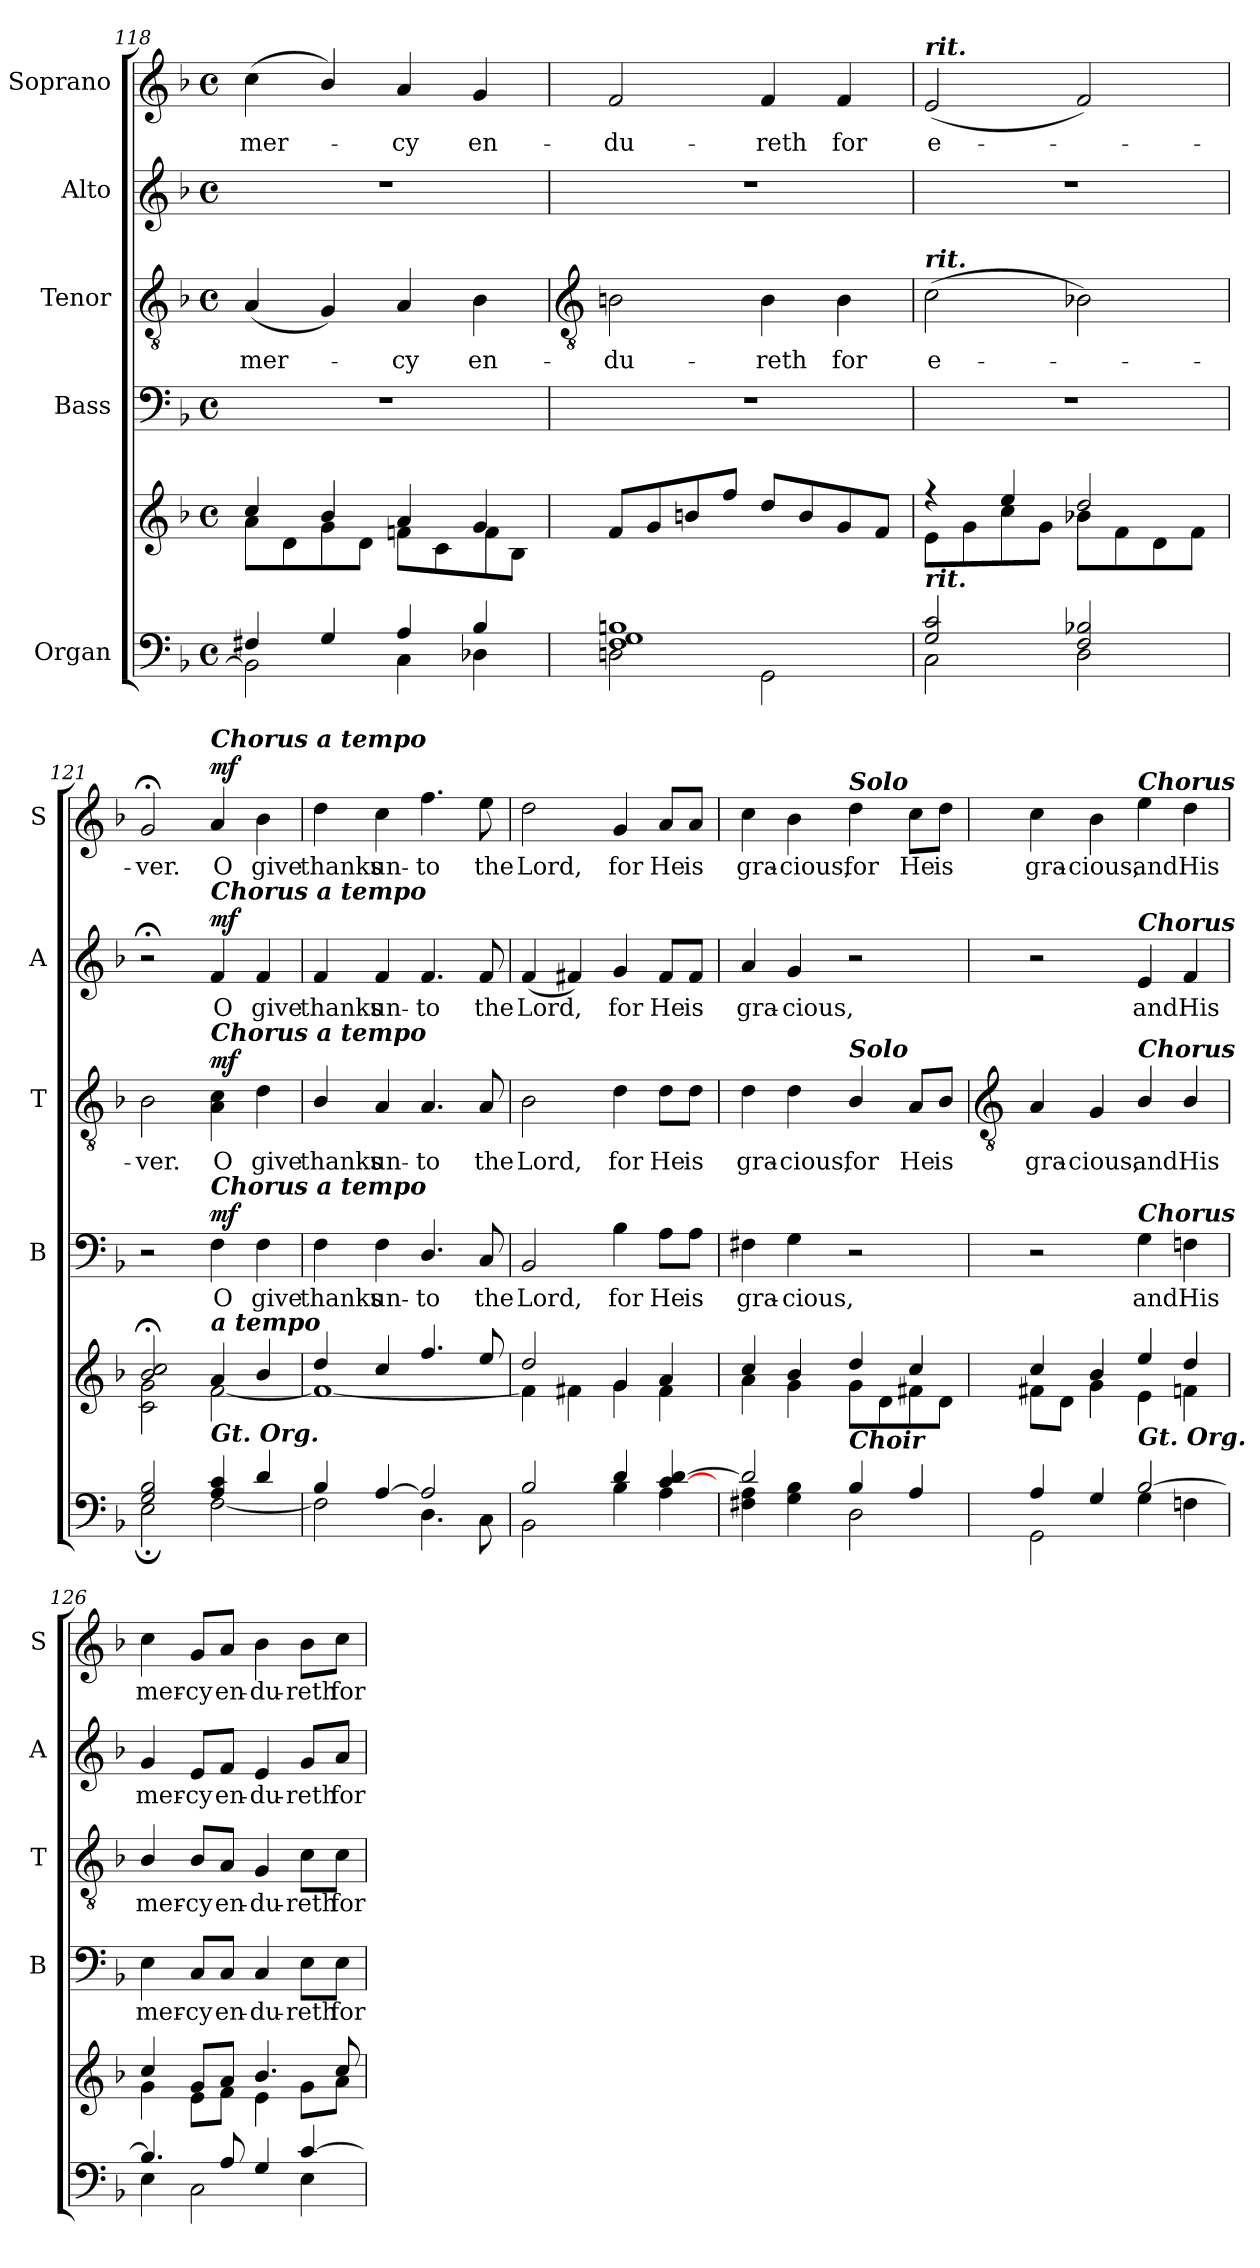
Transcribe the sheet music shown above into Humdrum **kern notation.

**kern	**kern	**dynam	**kern	**text	**dynam	**kern	**text	**dynam	**kern	**text	**dynam	**kern	**text	**dynam
*part5	*part5	*part5	*part4	*part4	*part4	*part3	*part3	*part3	*part2	*part2	*part2	*part1	*part1	*part1
*staff6	*staff5	*staff5/6	*staff4	*staff4	*staff4	*staff3	*staff3	*staff3	*staff2	*staff2	*staff2	*staff1	*staff1	*staff1
*I"Organ	*	*	*I"Bass	*	*	*I"Tenor	*	*	*I"Alto	*	*	*I"Soprano	*	*
*	*	*	*I'B	*	*	*I'T	*	*	*I'A	*	*	*I'S	*	*
*clefF4	*clefG2	*	*clefF4	*	*	*clefGv2	*	*	*clefG2	*	*	*clefG2	*	*
*k[b-]	*k[b-]	*	*k[b-]	*	*	*k[b-]	*	*	*k[b-]	*	*	*k[b-]	*	*
*F:	*F:	*	*F:	*	*	*F:	*	*	*F:	*	*	*F:	*	*
*M4/4	*M4/4	*	*M4/4	*	*	*M4/4	*	*	*M4/4	*	*	*M4/4	*	*
*met(c)	*met(c)	*	*met(c)	*	*	*met(c)	*	*	*met(c)	*	*	*met(c)	*	*
=118	=118	=118	=118	=118	=118	=118	=118	=118	=118	=118	=118	=118	=118	=118
*^	*^	*	*	*	*	*	*	*	*	*	*	*	*	*
!	!	!	!	!	!	!	!	!	!LO:LY:b	!	!	!	!	!	!LO:LY:b	!
4F#X/	2BB-\]	4cc/	8a\L	.	1r	.	.	(<4A	mer-	.	1r	.	.	(<4cc	mer-	.
.	.	.	8d\	.	.	.	.	.	.	.	.	.	.	.	.	.
4G/	.	4b-/	8g\	.	.	.	.	4G)	.	.	.	.	.	4b-/)	.	.
.	.	.	8d\J	.	.	.	.	.	.	.	.	.	.	.	.	.
!	!	!	!	!	!	!	!	!	!LO:LY:b	!	!	!	!	!	!LO:LY:b	!
4A/	4C\	4a/	8fn\L	.	.	.	.	4A	cy	.	.	.	.	4a	cy	.
.	.	.	8c\	.	.	.	.	.	.	.	.	.	.	.	.	.
!	!	!	!	!	!	!	!	!	!LO:LY:b	!	!	!	!	!	!LO:LY:b	!
4B-/	4D-X\	4g/	8f\	.	.	.	.	4B-	en-	.	.	.	.	4g	en-	.
.	.	.	8B-\J	.	.	.	.	.	.	.	.	.	.	.	.	.
!!LO:LB:g=z
=119	=119	=119	=119	=119	=119	=119	=119	=119	=119	=119	=119	=119	=119	=119	=119	=119
*	*	*	*	*	*	*	*	*clefGv2	*	*	*	*	*	*	*	*
!	!	!	!	!	!	!	!	!	!LO:LY:b	!	!	!	!	!	!LO:LY:b	!
1F/ 1G/ 1Bn/	2Dn\	8f/L	1ryy	.	1r	.	.	2Bn	-du-	.	1r	.	.	2f	-du-	.
.	.	8g/	.	.	.	.	.	.	.	.	.	.	.	.	.	.
.	.	8bn/	.	.	.	.	.	.	.	.	.	.	.	.	.	.
.	.	8ff/J	.	.	.	.	.	.	.	.	.	.	.	.	.	.
!	!	!	!	!	!	!	!	!	!LO:LY:b	!	!	!	!	!	!LO:LY:b	!
.	2GG\	8dd/L	.	.	.	.	.	4B	-reth	.	.	.	.	4f	-reth	.
.	.	8b/	.	.	.	.	.	.	.	.	.	.	.	.	.	.
!	!	!	!	!	!	!	!	!	!LO:LY:b	!	!	!	!	!	!LO:LY:b	!
.	.	8g/	.	.	.	.	.	4B	for	.	.	.	.	4f	for	.
.	.	8f/J	.	.	.	.	.	.	.	.	.	.	.	.	.	.
=120	=120	=120	=120	=120	=120	=120	=120	=120	=120	=120	=120	=120	=120	=120	=120	=120
!	!	!	!	!	!	!	!	!	!	!	!	!	!	!LO:TX:a:Bi:t=rit.	!	!
!	!	!	!	!	!	!	!	!LO:TX:a:Bi:t=rit.	!	!	!	!	!	!	!	!
!LO:TX:a:Bi:t=rit.	!	!	!	!	!	!	!	!	!	!	!	!	!	!	!	!
!	!	!	!	!	!	!	!	!	!LO:LY:b	!	!	!	!	!	!LO:LY:b	!
2G/ 2c/	2C\	4r	8e\L	.	1r	.	.	(>2c	e-	.	1r	.	.	(<2e	e-	.
.	.	.	8g\	.	.	.	.	.	.	.	.	.	.	.	.	.
.	.	4ee/	8cc\	.	.	.	.	.	.	.	.	.	.	.	.	.
.	.	.	8g\J	.	.	.	.	.	.	.	.	.	.	.	.	.
2F/ 2B-X/	2D\	2dd/	8b-X\L	.	.	.	.	2B-X)	.	.	.	.	.	2f)	.	.
.	.	.	8f\	.	.	.	.	.	.	.	.	.	.	.	.	.
.	.	.	8d\	.	.	.	.	.	.	.	.	.	.	.	.	.
.	.	.	8f\J	.	.	.	.	.	.	.	.	.	.	.	.	.
=121	=121	=121	=121	=121	=121	=121	=121	=121	=121	=121	=121	=121	=121	=121	=121	=121
!	!	!	!	!	!	!	!	!	!LO:LY:b	!	!	!	!	!	!LO:LY:b	!
2G/ 2B-/	2E;\	2b-/;< 2cc/;<	2c\ 2g\	.	2r	.	.	2B-	ver.	.	2r;<	.	.	2g;<	ver.	.
!	!	!	!	!	!	!	!	!	!	!	!	!	!	!LO:TX:a:Bi:t=Chorus a tempo	!	!
!	!	!	!	!	!	!	!	!	!	!	!LO:TX:a:Bi:t=Chorus a tempo	!	!	!	!	!
!	!	!	!	!	!	!	!	!LO:TX:a:Bi:t=Chorus a tempo	!	!	!	!	!	!	!	!
!	!	!	!	!	!LO:TX:a:Bi:t=Chorus a tempo	!	!	!	!	!	!	!	!	!	!	!
!	!	!LO:TX:b:Bi:t=Gt. Org.	!	!	!	!	!	!	!	!	!	!	!	!	!	!
!	!	!LO:TX:a:Bi:t=a tempo	!	!	!	!	!	!	!	!	!	!	!	!	!	!
!	!	!	!	!LO:DY:b=2	!	!LO:LY:b	!	!	!LO:LY:b	!	!	!LO:LY:b	!	!	!LO:LY:b	!
!	!	!	!	!LO:DY:n=1:b	!	!	!LO:DY:b	!	!	!LO:DY:b	!	!	!LO:DY:b	!	!	!LO:DY:b
4A/ 4c/	[2F\	4a/	[2f\	mf mf	4F	O	mf	4A 4c	O	mf	4f	O	mf	4a	O	mf
!	!	!	!	!	!	!LO:LY:b	!	!	!LO:LY:b	!	!	!LO:LY:b	!	!	!LO:LY:b	!
4d/	.	4b-/	.	.	4F	give	.	4d	give	.	4f	give	.	4b-	give	.
=122	=122	=122	=122	=122	=122	=122	=122	=122	=122	=122	=122	=122	=122	=122	=122	=122
!	!	!	!	!	!	!LO:LY:b	!	!	!LO:LY:b	!	!	!LO:LY:b	!	!	!LO:LY:b	!
4B-/	2F\]	4dd/	1f\_	.	4F	thanks	.	4B-/	thanks	.	4f	thanks	.	4dd	thanks	.
!	!	!	!	!	!	!LO:LY:b	!	!	!LO:LY:b	!	!	!LO:LY:b	!	!	!LO:LY:b	!
[4A/	.	4cc/	.	.	4F	un-	.	4A	un-	.	4f	un-	.	4cc	un-	.
!	!	!	!	!	!	!LO:LY:b	!	!	!LO:LY:b	!	!	!LO:LY:b	!	!	!LO:LY:b	!
2A/]	4.D\	4.ff/	.	.	4.D/	-to	.	4.A	-to	.	4.f	-to	.	4.ff	-to	.
!	!	!	!	!	!	!LO:LY:b	!	!	!LO:LY:b	!	!	!LO:LY:b	!	!	!LO:LY:b	!
.	8C\	8ee/	.	.	8C	the	.	8A	the	.	8f	the	.	8ee	the	.
=123	=123	=123	=123	=123	=123	=123	=123	=123	=123	=123	=123	=123	=123	=123	=123	=123
!	!	!	!	!	!	!LO:LY:b	!	!	!LO:LY:b	!	!	!LO:LY:b	!	!	!LO:LY:b	!
2B-/	2BB-\	2dd/	4f\]	.	2BB-	Lord,	.	2B-	Lord,	.	(<4f	Lord,	.	2dd	Lord,	.
.	.	.	4f#X\	.	.	.	.	.	.	.	4f#X)	.	.	.	.	.
!	!	!	!	!	!	!LO:LY:b	!	!	!LO:LY:b	!	!	!LO:LY:b	!	!	!LO:LY:b	!
4d/	4B-\	4g/	4g\	.	4B-	for	.	4d	for	.	4g	for	.	4g	for	.
!	!	!	!	!	!	!LO:LY:b	!	!	!LO:LY:b	!	!	!LO:LY:b	!	!	!LO:LY:b	!
[4c/ [4d/	4A\	4a/	4f#\	.	8A\L	He	.	8d\L	He	.	8f#/L	He	.	8a/L	He	.
!	!	!	!	!	!	!LO:LY:b	!	!	!LO:LY:b	!	!	!LO:LY:b	!	!	!LO:LY:b	!
.	.	.	.	.	8A\J	is	.	8d\J	is	.	8f#/J	is	.	8a/J	is	.
=124	=124	=124	=124	=124	=124	=124	=124	=124	=124	=124	=124	=124	=124	=124	=124	=124
!	!	!	!	!	!	!LO:LY:b	!	!	!LO:LY:b	!	!	!LO:LY:b	!	!	!LO:LY:b	!
2d/]	4F#X\ 4A\	4cc/	4a\	.	4F#X	gra-	.	4d	gra-	.	4a	gra-	.	4cc	gra-	.
!	!	!	!	!	!	!LO:LY:b	!	!	!LO:LY:b	!	!	!LO:LY:b	!	!	!LO:LY:b	!
.	4G\ 4B-\	4b-/	4g\	.	4G	-cious,	.	4d	-cious,	.	4g	-cious,	.	4b-	-cious,	.
!	!	!	!	!	!	!	!	!	!	!	!	!	!	!LO:TX:a:Bi:t=Solo	!	!
!	!	!	!	!	!	!	!	!LO:TX:a:Bi:t=Solo	!	!	!	!	!	!	!	!
!	!	!LO:TX:b:Bi:t=Choir	!	!	!	!	!	!	!	!	!	!	!	!	!	!
!	!	!	!	!	!	!	!	!	!LO:LY:b	!	!	!	!	!	!LO:LY:b	!
4B-/	2D\	4dd/	8g\L	.	2r	.	.	4B-/	for	.	2r	.	.	4dd	for	.
.	.	.	8d\	.	.	.	.	.	.	.	.	.	.	.	.	.
!	!	!	!	!	!	!	!	!	!LO:LY:b	!	!	!	!	!	!LO:LY:b	!
4A/	.	4cc/	8f#X\	.	.	.	.	8A/L	He	.	.	.	.	8cc\L	He	.
!	!	!	!	!	!	!	!	!	!LO:LY:b	!	!	!	!	!	!LO:LY:b	!
.	.	.	8d\J	.	.	.	.	8B-/J	is	.	.	.	.	8dd\J	is	.
!!LO:LB:g=z
=125	=125	=125	=125	=125	=125	=125	=125	=125	=125	=125	=125	=125	=125	=125	=125	=125
*	*	*	*	*	*	*	*	*clefGv2	*	*	*	*	*	*	*	*
!	!	!	!	!	!	!	!	!	!LO:LY:b	!	!	!	!	!	!LO:LY:b	!
4A/	2GG\	4cc/	8f#X\L	.	2r	.	.	4A	gra-	.	2r	.	.	4cc	gra-	.
.	.	.	8d\J	.	.	.	.	.	.	.	.	.	.	.	.	.
!	!	!	!	!	!	!	!	!	!LO:LY:b	!	!	!	!	!	!LO:LY:b	!
4G/	.	4b-/	4g\	.	.	.	.	4G	-cious,	.	.	.	.	4b-	-cious,	.
!	!	!	!	!	!	!	!	!	!	!	!	!	!	!LO:TX:a:Bi:t=Chorus	!	!
!	!	!	!	!	!	!	!	!	!	!	!LO:TX:a:Bi:t=Chorus	!	!	!	!	!
!	!	!	!	!	!	!	!	!LO:TX:a:Bi:t=Chorus	!	!	!	!	!	!	!	!
!	!	!	!	!	!LO:TX:a:Bi:t=Chorus	!	!	!	!	!	!	!	!	!	!	!
!	!	!LO:TX:b:Bi:t=Gt. Org.	!	!	!	!	!	!	!	!	!	!	!	!	!	!
!	!	!	!	!	!	!LO:LY:b	!	!	!LO:LY:b	!	!	!LO:LY:b	!	!	!LO:LY:b	!
[2B-/	4G\	4ee/	4e\	.	4G	and	.	4B-/	and	.	4e	and	.	4ee	and	.
!	!	!	!	!	!	!LO:LY:b	!	!	!LO:LY:b	!	!	!LO:LY:b	!	!	!LO:LY:b	!
.	4Fn\	4dd/	4fn\	.	4Fn	His	.	4B-/	His	.	4f	His	.	4dd	His	.
=126	=126	=126	=126	=126	=126	=126	=126	=126	=126	=126	=126	=126	=126	=126	=126	=126
!	!	!	!	!	!	!LO:LY:b	!	!	!LO:LY:b	!	!	!LO:LY:b	!	!	!LO:LY:b	!
4.B-/]	4E\	4cc/	4g\	.	4E	mer-	.	4B-/	mer-	.	4g	mer-	.	4cc	mer-	.
!	!	!	!	!	!	!LO:LY:b	!	!	!LO:LY:b	!	!	!LO:LY:b	!	!	!LO:LY:b	!
.	2C\	8g/L	8e\L	.	8C/L	-cy	.	8B-/L	-cy	.	8e/L	-cy	.	8g/L	-cy	.
!	!	!	!	!	!	!LO:LY:b	!	!	!LO:LY:b	!	!	!LO:LY:b	!	!	!LO:LY:b	!
8A/	.	8a/J	8f\J	.	8C/J	en-	.	8A/J	en-	.	8f/J	en-	.	8a/J	en-	.
!	!	!	!	!	!	!LO:LY:b	!	!	!LO:LY:b	!	!	!LO:LY:b	!	!	!LO:LY:b	!
4G/	.	4.b-/	4e\	.	4C	-du-	.	4G	-du-	.	4e	-du-	.	4b-	-du-	.
!	!	!	!	!	!	!LO:LY:b	!	!	!LO:LY:b	!	!	!LO:LY:b	!	!	!LO:LY:b	!
[4c/	4E\	.	8g\L	.	8E\L	-reth	.	8c\L	-reth	.	8g/L	-reth	.	8b-\L	-reth	.
!	!	!	!	!	!	!LO:LY:b	!	!	!LO:LY:b	!	!	!LO:LY:b	!	!	!LO:LY:b	!
.	.	8cc/	8a\J	.	8E\J	for	.	8c\J	for	.	8a/J	for	.	8cc\J	for	.
*v	*v	*	*	*	*	*	*	*	*	*	*	*	*	*	*	*
*	*v	*v	*	*	*	*	*	*	*	*	*	*	*	*	*
=	=	=	=	=	=	=	=	=	=	=	=	=	=	=
*-	*-	*-	*-	*-	*-	*-	*-	*-	*-	*-	*-	*-	*-	*-
